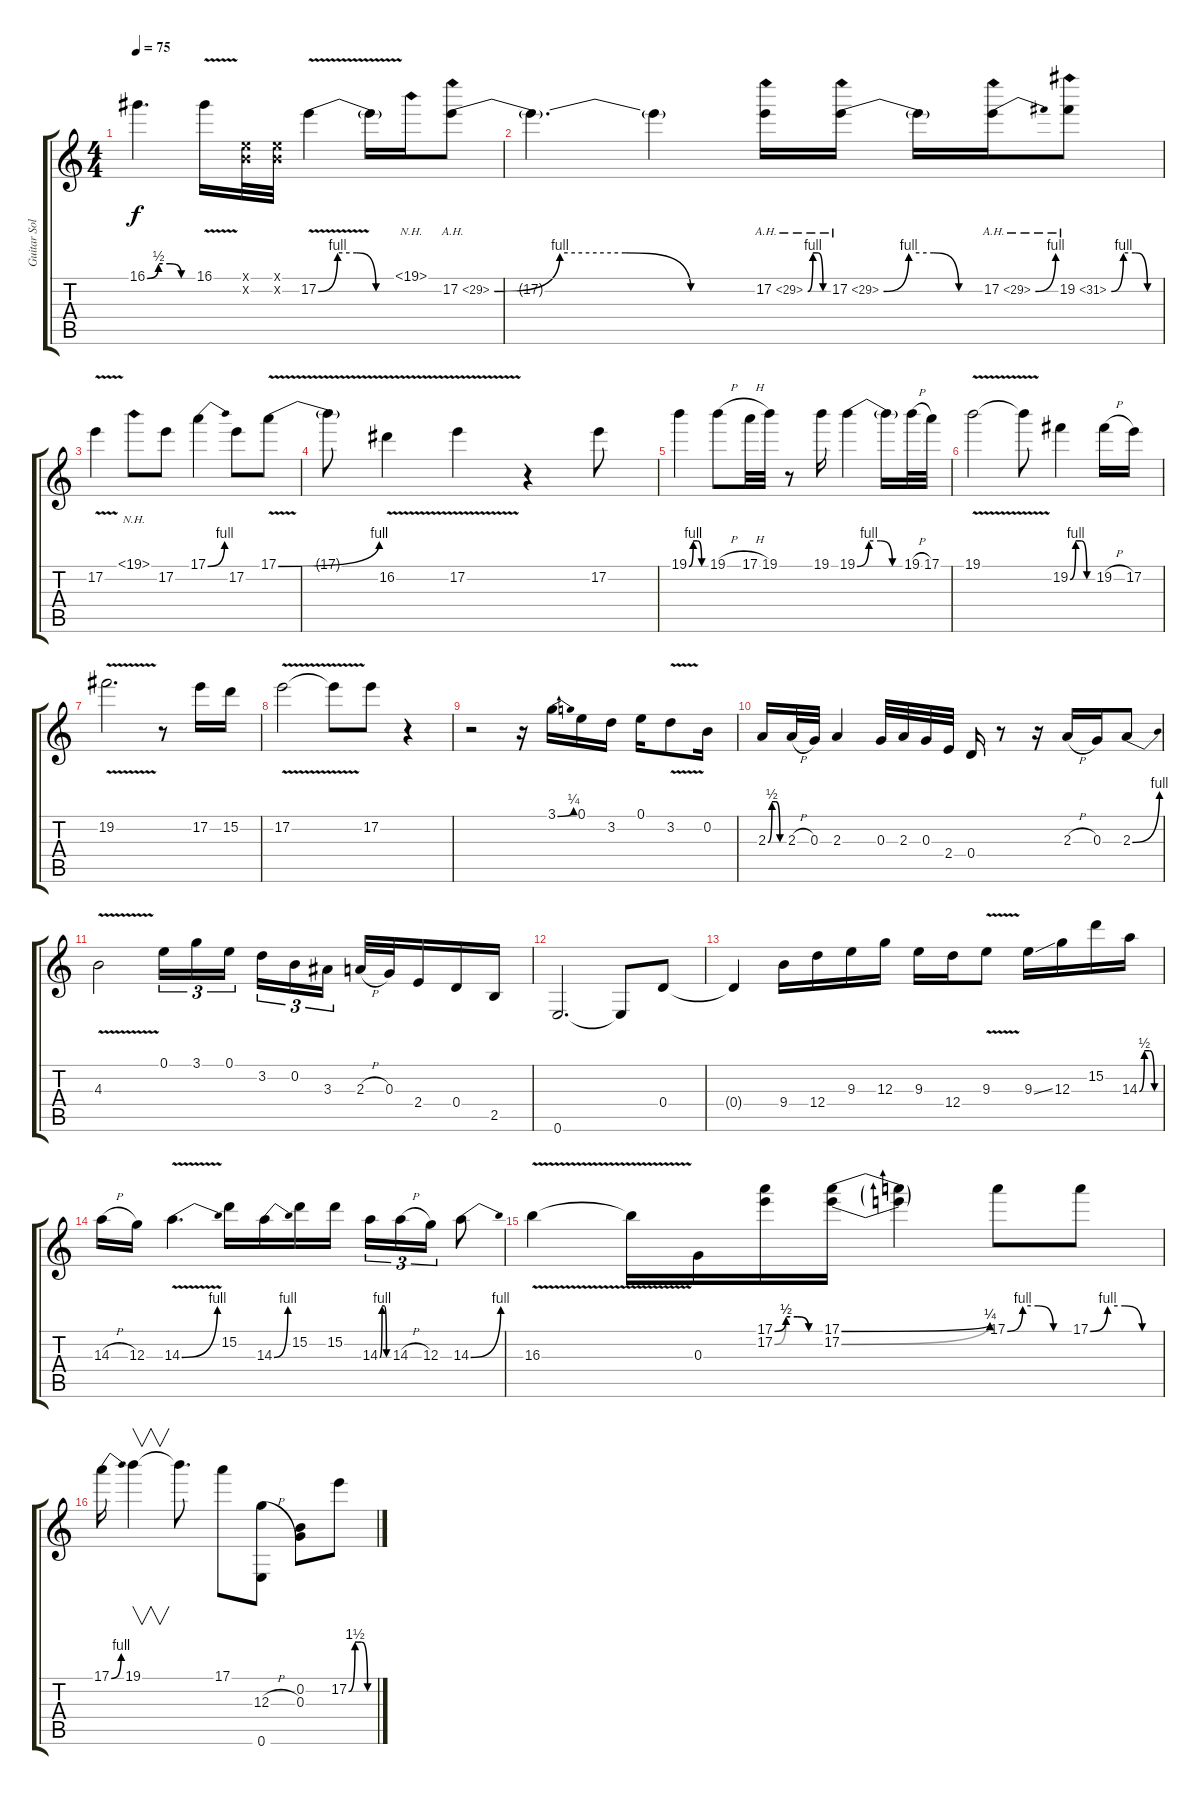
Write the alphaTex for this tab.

\track ("Guitar Solo" "Guitar Sol") {instrument distortionguitar}
\staff {score tabs}
\tuning (E4 B3 G3 D3 A2 E2) {hide}
\ts (4 4)
\tempo 75
\clef g2
\ks c
16.1{be (custom 0 0 15 2 30 2 45 0 60 0)}.4{d dy f} 16.1{v}.16 (0.1{x} 0.2{x}).32 (0.1{x} 0.2{x}).32 17.2{be (custom 0 0 15 4 30 4 45 0 60 0) v}.4 17.2{t}.16 19.1{nh}.16 17.2{be (custom 0 0 15 4 30 4 45 0 60 0) ah 12}.8 |
17.2{t}.4{d} 17.2{t}.4 17.2{be (custom 0 0 15 4 30 4 45 0 60 0) ah 12}.16 17.2{be (custom 0 0 15 4 30 4 45 0 60 0) ah 12}.16 17.2{t}.16 17.2{be (bend 0 0 60 4) ah 12}.16 19.2{be (custom 0 0 15 4 30 4 45 0 60 0) ah 12}.8 |
17.2{v}.4 19.1{nh}.8 17.2.8 17.1{be (bend 0 0 60 4)}.4 17.2.8 17.1{be (bend 0 0 60 4) v}.8 |
17.1{t}.8 16.2{v}.4 17.2{v}.4 r.4 17.2.8 |
19.1{be (custom 0 0 15 4 30 4 45 0 60 0)}.4 19.1{h}.8 17.1{h}.32 19.1.32 r.8 19.1.16 19.1{be (custom 0 0 15 4 30 4 45 0 60 0)}.4 19.1{t}.16 19.1{h}.32 17.1.32 |
19.1{v}.2 19.1{t}.8 19.2{be (custom 0 0 15 4 30 4 45 0 60 0)}.4 19.2{h}.16 17.2.16 |
19.2{v}.2{d} r.8 17.2.16 15.2.16 |
17.2{v}.2 17.2{t}.8 17.2.8 r.4 |
r.2 r.16 3.1{be (bend 0 0 60 1)}.16 0.1.16 3.2.16 0.1.16 3.2{v}.8 0.2.16 |
2.3{be (custom 0 0 15 2 30 2 45 0 60 0)}.16 2.3{h}.32 0.3.32 2.3.4 0.3.32 2.3.32 0.3.32 2.4.32 0.4.16 r.8 r.16 2.3{h}.16 0.3.16 2.3{be (bend 0 0 60 4)}.8 |
4.3{v}.2 0.1.16{tu (3 2)} 3.1.16{tu (3 2)} 0.1.16{tu (3 2) beam splitsecondary} 3.2.16{tu (3 2)} 0.2.16{tu (3 2)} 3.3.16{tu (3 2)} 2.3{h}.32 0.3.32 2.4.16 0.4.16 2.5.16 |
0.6.2{d} 0.6{t}.8 0.4.8 |
0.4{t}.4 9.4.16 12.4.16 9.3.16 12.3.16 9.3.16 12.4.16 9.3{v}.8 9.3{ss}.16 12.3.16 15.2.16 14.3{be (custom 0 0 15 2 30 2 45 0 60 0)}.16 |
14.3{h}.16 12.3.16 14.3{be (bend 0 0 60 4) v}.4{d} 15.2.16 14.3{be (bend 0 0 60 4)}.16 15.2.16 15.2.16 14.3{be (custom 0 0 15 4 30 4 45 0 60 0)}.16{tu (3 2)} 14.3{h}.16{tu (3 2)} 12.3.16{tu (3 2)} 14.3{be (bend 0 0 60 4)}.8 |
16.3{v}.4 16.3{t}.16 0.3.16 (17.1{be (custom 0 0 15 2 30 2 45 0 60 0)} 17.2{be (custom 0 0 15 2 30 2 45 0 60 0)}).16 (17.1{be (bend 0 0 60 1)} 17.2{be (bend 0 0 60 1)}).16 (17.1{t} 17.2{t}).4 17.1{be (custom 0 0 15 4 30 4 45 0 60 0)}.8 17.1{be (custom 0 0 15 4 30 4 45 0 60 0)}.8 |
17.1{be (bend 0 0 60 4)}.16 19.1.4{v} 19.1{t}.8{d} 17.1.8 (12.3{h} 0.6).8 (0.2 0.3).8 17.2{be (custom 0 0 15 6 30 6 45 0 60 0)}.8
